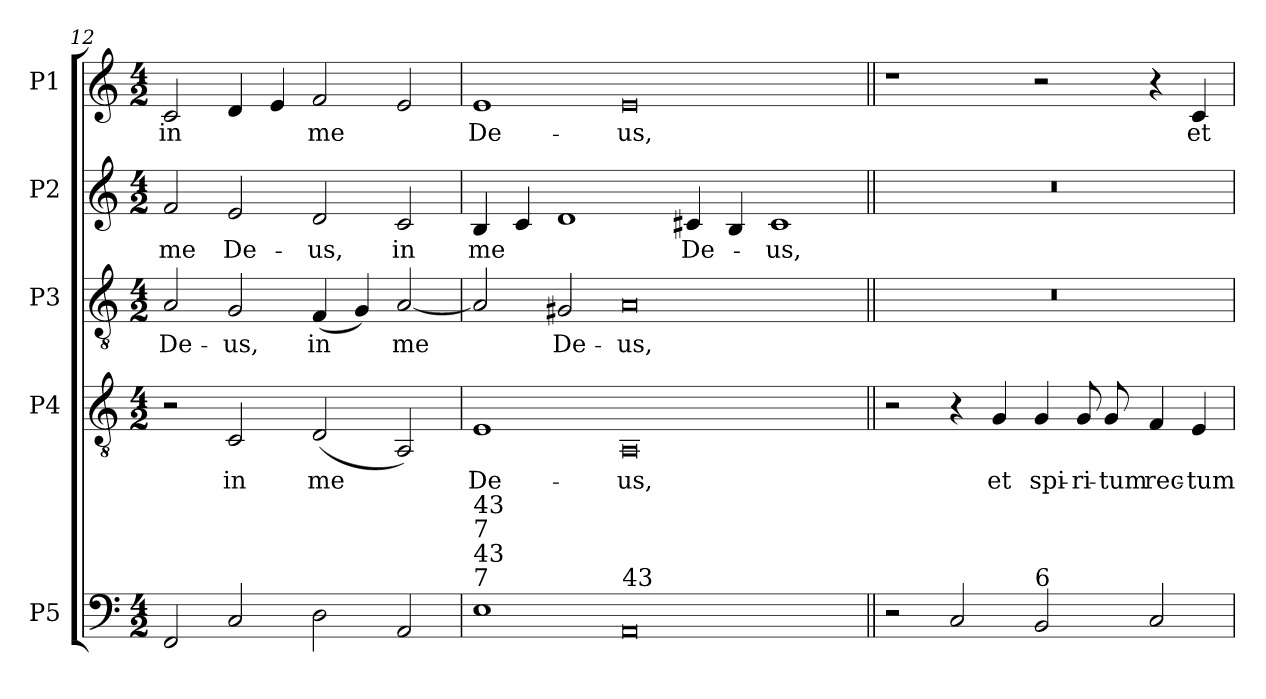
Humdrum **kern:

**kern	**kern	**text	**kern	**text	**kern	**text	**kern	**text
*part5	*part4	*part4	*part3	*part3	*part2	*part2	*part1	*part1
*staff5	*staff4	*staff4	*staff3	*staff3	*staff2	*staff2	*staff1	*staff1
*I"P5	*I"P4	*	*I"P3	*	*I"P2	*	*I"P1	*
*clefF4	*clefGv2	*	*clefGv2	*	*clefG2	*	*clefG2	*
*	*ITrd7c12	*	*ITrd7c12	*	*	*	*	*
*k[]	*k[]	*	*k[]	*	*k[]	*	*k[]	*
*C:	*C:	*	*C:	*	*C:	*	*C:	*
*M4/2	*M4/2	*	*M4/2	*	*M4/2	*	*M4/2	*
=12	=12	=12	=12	=12	=12	=12	=12	=12
!	!	!	!	!LO:LY:b:color=#000000	!	!	!	!
!	!	!	!	!	!	!LO:LY:b:color=#000000	!	!
!	!	!	!	!	!	!	!	!LO:LY:b:color=#000000
2FFi/	2r	.	2AAi/	De-	2fi/	me	2ci/	in
!	!	!LO:LY:b:color=#000000	!	!	!	!	!	!
!	!	!	!	!LO:LY:b:color=#000000	!	!	!	!
!	!	!	!	!	!	!LO:LY:b:color=#000000	!	!
2Ci/	2CCi/	in	2GGi/	-us,	2ei/	De-	4di/	.
.	.	.	.	.	.	.	4ei/	.
!	!	!LO:LY:b:color=#000000	!	!	!	!	!	!
!	!	!	!	!LO:LY:b:color=#000000	!	!	!	!
!	!	!	!	!	!	!LO:LY:b:color=#000000	!	!
!	!	!	!	!	!	!	!	!LO:LY:b:color=#000000
2Di\	(2DDi/	me	(4FFi/	in	2di/	-us,	2fi/	me
.	.	.	4GGi/)	.	.	.	.	.
!	!	!	!	!LO:LY:b:color=#000000	!	!	!	!
!	!	!	!	!	!	!LO:LY:b:color=#000000	!	!
2AAi/	2AAAi/)	.	[2AAi/	me	2ci/	in	2ei/	.
=13	=13	=13	=13	=13	=13	=13	=13	=13
!	!	!LO:LY:b:color=#000000	!	!	!	!	!	!
!	!	!	!	!	!	!LO:LY:b:color=#000000	!	!
!LO:TX:a:t=7	!	!	!	!	!	!	!	!
!LO:TX:t=43	!	!	!	!	!	!	!	!
!LO:TX:a:t=7	!	!	!	!	!	!	!	!
!LO:TX:t=43	!	!	!	!	!	!	!	!
!	!	!	!	!	!	!	!	!LO:LY:b:color=#000000
1Ei	1EEi	De-	2AAi/]	.	4Bi/	me	1ei	De-
.	.	.	.	.	4ci/	.	.	.
!	!	!	!	!LO:LY:b:color=#000000	!	!	!	!
.	.	.	2GG#Xi/	De-	1di	.	.	.
!	!	!LO:LY:b:color=#000000	!	!	!	!	!	!
!	!	!	!	!LO:LY:b:color=#000000	!	!	!	!
!LO:TX:a:t=43	!	!	!	!	!	!	!	!
!	!	!	!	!	!	!	!	!LO:LY:b:color=#000000
0AAi	0AAAi	-us,	0AAi	-us,	.	.	0ei	-us,
!	!	!	!	!	!	!LO:LY:b:color=#000000	!	!
.	.	.	.	.	4c#Xi/	De-	.	.
.	.	.	.	.	4Bi/	.	.	.
!	!	!	!	!	!	!LO:LY:b:color=#000000	!	!
.	.	.	.	.	1c#i	-us,	.	.
!!LO:LB:g=z
=14||	=14||	=14||	=14||	=14||	=14||	=14||	=14||	=14||
!	!	!	!LO:N:vis=1	!	!LO:N:vis=1	!	!	!
2r	2r	.	0r	.	0r	.	1r	.
2Ci/	4r	.	.	.	.	.	.	.
!	!	!LO:LY:b:color=#000000	!	!	!	!	!	!
.	4GGi/	et	.	.	.	.	.	.
!LO:TX:a:t=6	!	!	!	!	!	!	!	!
!	!	!LO:LY:b:color=#000000	!	!	!	!	!	!
2BBi/	4GGi/	spi-	.	.	.	.	2r	.
!	!	!LO:LY:b:color=#000000	!	!	!	!	!	!
.	8GGi/	-ri-	.	.	.	.	.	.
!	!	!LO:LY:b:color=#000000	!	!	!	!	!	!
.	8GGi/	-tum	.	.	.	.	.	.
!	!	!LO:LY:b:color=#000000	!	!	!	!	!	!
2Ci/	4FFi/	rec-	.	.	.	.	4r	.
!	!	!LO:LY:b:color=#000000	!	!	!	!	!	!
!	!	!	!	!	!	!	!	!LO:LY:b:color=#000000
.	4EEi/	-tum	.	.	.	.	4ci/	et
=	=	=	=	=	=	=	=	=
*-	*-	*-	*-	*-	*-	*-	*-	*-
